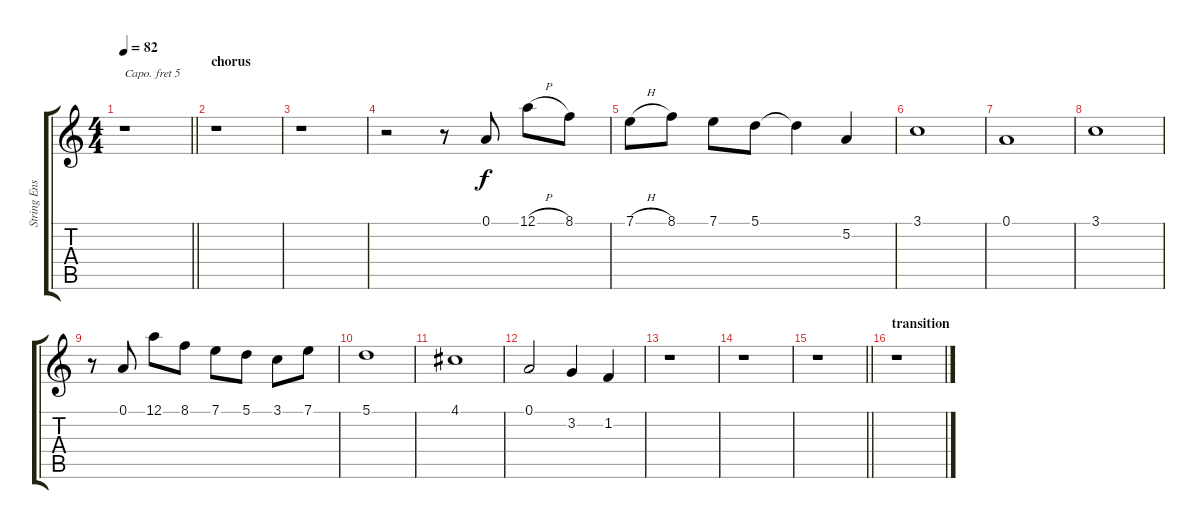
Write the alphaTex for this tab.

\track ("String Ensemble1" "String Ens") {instrument stringensemble1}
\staff {score tabs}
\capo 5
\tuning (E4 B3 G3 D3 A2 E2) {hide}
\ts (4 4)
\tempo 82
\clef g2
\barLineRight lightlight
\ks c
r.1{dy f} |
\section ("" "chorus")
r.1 |
r.1 |
r.2 r.8 0.1.8 12.1{h}.8 8.1.8 |
7.1{h}.8 8.1.8 7.1.8 5.1.8 5.1{t}.4 5.2.4 |
3.1.1 |
0.1.1 |
3.1.1 |
r.8 0.1.8 12.1.8 8.1.8 7.1.8 5.1.8 3.1.8{txt ""} 7.1.8 |
5.1.1 |
4.1.1 |
0.1.2 3.2.4 1.2.4 |
r.1 |
r.1 |
\barLineRight lightlight
r.1 |
\section ("" "transition")
r.1
